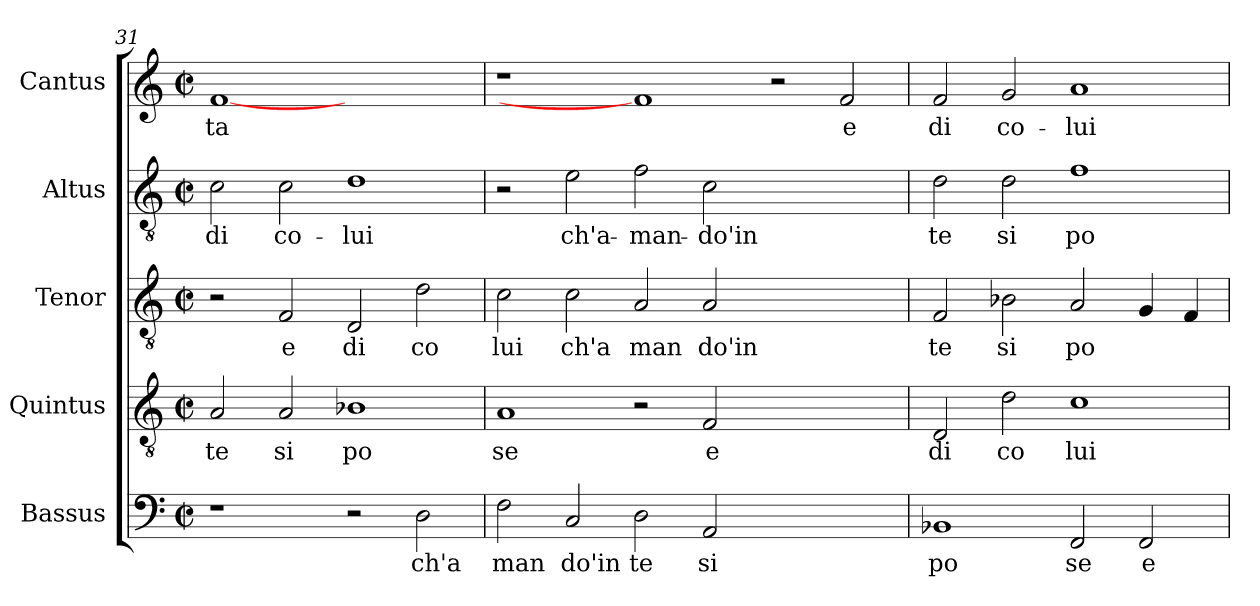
**kern	**text	**kern	**text	**kern	**text	**kern	**text	**kern	**text
*part5	*part5	*part4	*part4	*part3	*part3	*part2	*part2	*part1	*part1
*staff5	*staff5	*staff4	*staff4	*staff3	*staff3	*staff2	*staff2	*staff1	*staff1
*I"Bassus	*	*I"Quintus	*	*I"Tenor	*	*I"Altus	*	*I"Cantus	*
!!LO:PB:g=z
*clefF4	*	*clefGv2	*	*clefGv2	*	*clefGv2	*	*clefG2	*
*k[]	*	*k[]	*	*k[]	*	*k[]	*	*k[]	*
*C:	*	*C:	*	*C:	*	*C:	*	*C:	*
*M2/2	*	*M2/2	*	*M2/2	*	*M2/2	*	*M2/2	*
*met(c|)	*	*met(c|)	*	*met(c|)	*	*met(c|)	*	*met(c|)	*
=31	=31	=31	=31	=31	=31	=31	=31	=31	=31
!	!	!	!LO:LY:b	!	!	!	!LO:LY:b:cj	!	!LO:LY:b
1r	.	2A/	te	2r	.	2c\	di	[1f	-ta
!	!	!	!LO:LY:b	!	!LO:LY:b:cj	!	!LO:LY:b:cj	!	!
.	.	2A/	si	2F/	e	2c\	co-	.	.
!	!	!	!LO:LY:b	!	!LO:LY:b:cj	!	!LO:LY:b:cj	!	!
2r	.	1B-X	po	2D/	di	1d	-lui	1ryy	.
!	!LO:LY:b:cj	!	!	!	!LO:LY:b:cj	!	!	!	!
2D\	ch'a	.	.	2d\	co	.	.	.	.
=32	=32	=32	=32	=32	=32	=32	=32	=32	=32
!	!LO:LY:b:cj	!	!LO:LY:b	!	!LO:LY:b:cj	!	!	!	!
2F\	man	1A	se	2c\	lui	2r	.	1r	.
!	!LO:LY:b:cj	!	!	!	!LO:LY:b:cj	!	!LO:LY:b:cj	!	!
2C/	do'in	.	.	2c\	ch'a	2e\	ch'a-	.	.
!	!LO:LY:b:cj	!	!	!	!LO:LY:b:cj	!	!LO:LY:b:cj	!	!
2D\	te	2r	.	2A/	man	2f\	-man-	1f]	.
!	!LO:LY:b:cj	!	!LO:LY:b	!	!LO:LY:b:cj	!	!LO:LY:b:cj	!	!
2AA/	si	2F/	e	2A/	do'in	2c\	-do'in	.	.
1ryy	.	1ryy	.	1ryy	.	1ryy	.	2r	.
!	!	!	!	!	!	!	!	!	!LO:LY:b
.	.	.	.	.	.	.	.	2f/	e
=33	=33	=33	=33	=33	=33	=33	=33	=33	=33
!	!LO:LY:b:cj	!	!LO:LY:b	!	!LO:LY:b:cj	!	!LO:LY:b:cj	!	!LO:LY:b
1BB-	po	2D/	di	2F/	te	2d\	te	2f/	di
!	!	!	!LO:LY:b	!	!LO:LY:b:cj	!	!LO:LY:b:cj	!	!LO:LY:b
.	.	2d\	co	2B-\	si	2d\	si	2g/	co-
!	!LO:LY:b:cj	!	!LO:LY:b	!	!LO:LY:b:cj	!	!LO:LY:b:cj	!	!LO:LY:b
2FF/	se	1c	lui	2A/	po	1f	po-	1a	-lui
!	!LO:LY:b:cj	!	!	!	!LO:LY:b:cj	!	!	!	!
2FF/	e	.	.	4G/	.	.	.	.	.
!	!	!	!	!	!LO:LY:b:cj	!	!	!	!
.	.	.	.	4F/	.	.	.	.	.
=	=	=	=	=	=	=	=	=	=
*-	*-	*-	*-	*-	*-	*-	*-	*-	*-
